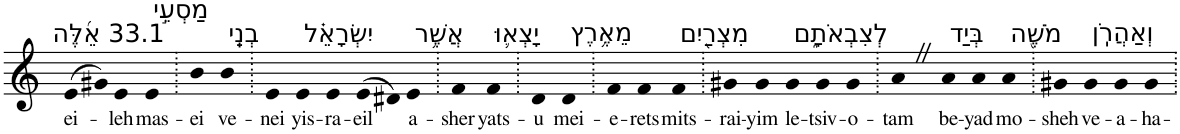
**kern	**text
*part1	*part1
*staff1	*staff1
*I"Piano	*
*I'Pno	*
*clefG2	*
*k[]	*
=1	=1
!LO:TX:a:t=33.1 אֵ֜לֶּה	!
!	!LO:LY:b
(>8e	ei-
8g#X)	.
!	!LO:LY:b
4e	-leh
!LO:TX:a:t=מַסְעֵ֣י	!
!	!LO:LY:b
4e	mas-
=2.	=2.
!	!LO:LY:b
4b	-ei
!LO:TX:a:t=בְנֵֽי	!
!	!LO:LY:b
4b	ve-
=3.	=3.
!	!LO:LY:b
4e	-nei
!LO:TX:a:t=יִשְׂרָאֵ֗ל	!
!	!LO:LY:b
4e	yis-
!	!LO:LY:b
4e	-ra-
!	!LO:LY:b
(>8e	-eil
8d#X)	.
!LO:TX:a:t=אֲשֶׁ֥ר	!
!	!LO:LY:b
4e	a-
=4.	=4.
!	!LO:LY:b
4f	-sher
!LO:TX:a:t=יָצְא֛וּ	!
!	!LO:LY:b
4f	yats-
=5.	=5.
!	!LO:LY:b
4d	-u
!LO:TX:a:t=מֵאֶ֥רֶץ	!
!	!LO:LY:b
4d	mei-
=6.	=6.
!	!LO:LY:b
4f	-e-
!	!LO:LY:b
4f	-rets
!LO:TX:a:t=מִצְרַ֖יִם	!
!	!LO:LY:b
4f	mits-
=7.	=7.
!	!LO:LY:b
4g#X	-rai-
!	!LO:LY:b
4g#	-yim
!LO:TX:a:t=לְצִבְאֹתָ֑ם	!
!	!LO:LY:b
4g#	le-
!	!LO:LY:b
4g#	-tsiv-
!	!LO:LY:b
4g#	-o-
=8.	=8.
!	!LO:LY:b
4aZ	-tam
!LO:TX:a:t=בְּיַד	!
!	!LO:LY:b
4a	be-
!	!LO:LY:b
4a	-yad
!LO:TX:a:t=מֹשֶׁ֖ה	!
!	!LO:LY:b
4a	mo-
=9.	=9.
!	!LO:LY:b
4g#X	-sheh
!LO:TX:a:t=וְאַהֲרֹֽן	!
!	!LO:LY:b
4g#	ve-
!	!LO:LY:b
4g#	-a-
!	!LO:LY:b
4g#	-ha-
=.	=.
*-	*-
